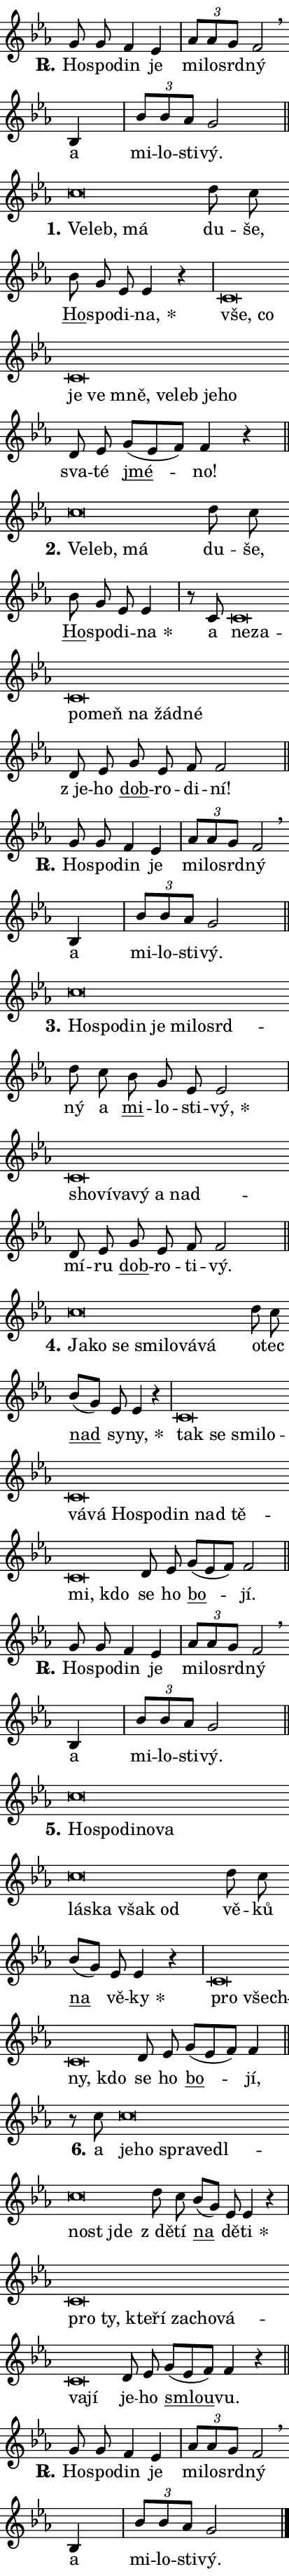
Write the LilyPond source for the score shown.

\version "2.22.1"
\header { tagline = "" }
\paper {
  indent = 0\cm
  top-margin = 0\cm
  right-margin = 0\cm
  bottom-margin = 0\cm
  left-margin = 0\cm
  paper-width = 7\cm
  page-breaking = #ly:one-page-breaking
  system-system-spacing.basic-distance = #11
  score-system-spacing.basic-distance = #11
  ragged-last = ##f
}


%% Author: Thomas Morley
%% https://lists.gnu.org/archive/html/lilypond-user/2020-05/msg00002.html
#(define (line-position grob)
"Returns position of @var[grob} in current system:
   @code{'start}, if at first time-step
   @code{'end}, if at last time-step
   @code{'middle} otherwise
"
  (let* ((col (ly:item-get-column grob))
         (ln (ly:grob-object col 'left-neighbor))
         (rn (ly:grob-object col 'right-neighbor))
         (col-to-check-left (if (ly:grob? ln) ln col))
         (col-to-check-right (if (ly:grob? rn) rn col))
         (break-dir-left
           (and
             (ly:grob-property col-to-check-left 'non-musical #f)
             (ly:item-break-dir col-to-check-left)))
         (break-dir-right
           (and
             (ly:grob-property col-to-check-right 'non-musical #f)
             (ly:item-break-dir col-to-check-right))))
        (cond ((eqv? 1 break-dir-left) 'start)
              ((eqv? -1 break-dir-right) 'end)
              (else 'middle))))

#(define (tranparent-at-line-position vctor)
  (lambda (grob)
  "Relying on @code{line-position} select the relevant enry from @var{vctor}.
Used to determine transparency,"
    (case (line-position grob)
      ((end) (not (vector-ref vctor 0)))
      ((middle) (not (vector-ref vctor 1)))
      ((start) (not (vector-ref vctor 2))))))

noteHeadBreakVisibility =
#(define-music-function (break-visibility)(vector?)
"Makes @code{NoteHead}s transparent relying on @var{break-visibility}"
#{
  \override NoteHead.transparent =
    #(tranparent-at-line-position break-visibility)
#})

#(define delete-ledgers-for-transparent-note-heads
  (lambda (grob)
    "Reads whether a @code{NoteHead} is transparent.
If so this @code{NoteHead} is removed from @code{'note-heads} from
@var{grob}, which is supposed to be @code{LedgerLineSpanner}.
As a result ledgers are not printed for this @code{NoteHead}"
    (let* ((nhds-array (ly:grob-object grob 'note-heads))
           (nhds-list
             (if (ly:grob-array? nhds-array)
                 (ly:grob-array->list nhds-array)
                 '()))
           ;; Relies on the transparent-property being done before
           ;; Staff.LedgerLineSpanner.after-line-breaking is executed.
           ;; This is fragile ...
           (to-keep
             (remove
               (lambda (nhd)
                 (ly:grob-property nhd 'transparent #f))
               nhds-list)))
      ;; TODO find a better method to iterate over grob-arrays, similiar
      ;; to filter/remove etc for lists
      ;; For now rebuilt from scratch
      (set! (ly:grob-object grob 'note-heads)  '())
      (for-each
        (lambda (nhd)
          (ly:pointer-group-interface::add-grob grob 'note-heads nhd))
        to-keep))))

hideNotes = {
  \noteHeadBreakVisibility #begin-of-line-visible
}
unHideNotes = {
  \noteHeadBreakVisibility #all-visible
}

% work-around for resetting accidentals
% https://lilypond.org/doc/v2.23/Documentation/notation/displaying-rhythms#unmetered-music
cadenzaMeasure = {
  \cadenzaOff
  \partial 1024 s1024
  \cadenzaOn
}

#(define-markup-command (accent layout props text) (markup?)
  "Underline accented syllable"
  (interpret-markup layout props
    #{\markup \override #'(offset . 4.3) \underline { #text }#}))

responsum = \markup \concat {
  "R" \hspace #-1.05 \path #0.1 #'((moveto 0 0.07) (lineto 0.9 0.8)) \hspace #0.05 "."
}

\layout {
    \context {
        \Staff
        \remove "Time_signature_engraver"
        \override LedgerLineSpanner.after-line-breaking = #delete-ledgers-for-transparent-note-heads
    }
    \context {
        \Voice {
            \override NoteHead.output-attributes = #'((class . "notehead"))
            \override Hairpin.height = #0.55
        }
    }
    \context {
        \Lyrics {
            \override StanzaNumber.output-attributes = #'((class . "stanzanumber"))
            \override LyricSpace.minimum-distance = #0.9
            \override LyricText.font-name = #"TeX Gyre Schola"
            \override LyricText.font-size = 1
            \override StanzaNumber.font-name = #"TeX Gyre Schola Bold"
            \override StanzaNumber.font-size = 1
        }
    }
}

% magnetic-lyrics.ily
%
%   written by
%     Jean Abou Samra <jean@abou-samra.fr>
%     Werner Lemberg <wl@gnu.org>
%
%   adapted by
%     Jiri Hon <jiri.hon@gmail.com>
%
% Version 2022-Apr-15

% https://www.mail-archive.com/lilypond-user@gnu.org/msg149350.html

#(define (Left_hyphen_pointer_engraver context)
   "Collect syllable-hyphen-syllable occurrences in lyrics and store
them in properties.  This engraver only looks to the left.  For
example, if the lyrics input is @code{foo -- bar}, it does the
following.

@itemize @bullet
@item
Set the @code{text} property of the @code{LyricHyphen} grob between
@q{foo} and @q{bar} to @code{foo}.

@item
Set the @code{left-hyphen} property of the @code{LyricText} grob with
text @q{foo} to the @code{LyricHyphen} grob between @q{foo} and
@q{bar}.
@end itemize

Use this auxiliary engraver in combination with the
@code{lyric-@/text::@/apply-@/magnetic-@/offset!} hook."
   (let ((hyphen #f)
         (text #f))
     (make-engraver
      (acknowledgers
       ((lyric-syllable-interface engraver grob source-engraver)
        (set! text grob)))
      (end-acknowledgers
       ((lyric-hyphen-interface engraver grob source-engraver)
        ;(when (not (grob::has-interface grob 'lyric-space-interface))
          (set! hyphen grob)));)
      ((stop-translation-timestep engraver)
       (when (and text hyphen)
         (ly:grob-set-object! text 'left-hyphen hyphen))
       (set! text #f)
       (set! hyphen #f)))))

#(define (lyric-text::apply-magnetic-offset! grob)
   "If the space between two syllables is less than the value in
property @code{LyricText@/.details@/.squash-threshold}, move the right
syllable to the left so that it gets concatenated with the left
syllable.

Use this function as a hook for
@code{LyricText@/.after-@/line-@/breaking} if the
@code{Left_@/hyphen_@/pointer_@/engraver} is active."
   (let ((hyphen (ly:grob-object grob 'left-hyphen #f)))
     (when hyphen
       (let ((left-text (ly:spanner-bound hyphen LEFT)))
         (when (grob::has-interface left-text 'lyric-syllable-interface)
           (let* ((common (ly:grob-common-refpoint grob left-text X))
                  (this-x-ext (ly:grob-extent grob common X))
                  (left-x-ext
                   (begin
                     ;; Trigger magnetism for left-text.
                     (ly:grob-property left-text 'after-line-breaking)
                     (ly:grob-extent left-text common X)))
                  ;; `delta` is the gap width between two syllables.
                  (delta (- (interval-start this-x-ext)
                            (interval-end left-x-ext)))
                  (details (ly:grob-property grob 'details))
                  (threshold (assoc-get 'squash-threshold details 0.2)))
             (when (< delta threshold)
               (let* (;; We have to manipulate the input text so that
                      ;; ligatures crossing syllable boundaries are not
                      ;; disabled.  For languages based on the Latin
                      ;; script this is essentially a beautification.
                      ;; However, for non-Western scripts it can be a
                      ;; necessity.
                      (lt (ly:grob-property left-text 'text))
                      (rt (ly:grob-property grob 'text))
                      (is-space (grob::has-interface hyphen 'lyric-space-interface))
                      (space (if is-space " " ""))
                      (space-markup (grob-interpret-markup grob " "))
                      (space-size (interval-length (ly:stencil-extent space-markup X)))
                      (extra-delta (if is-space space-size 0))
                      ;; Append new syllable.
                      (ltrt-space (if (and (string? lt) (string? rt))
                                (string-append lt space rt)
                                (make-concat-markup (list lt space rt))))
                      ;; Right-align `ltrt` to the right side.
                      (ltrt-space-markup (grob-interpret-markup
                               grob
                               (make-translate-markup
                                (cons (interval-length this-x-ext) 0)
                                (make-right-align-markup ltrt-space)))))
                 (begin
                   ;; Don't print `left-text`.
                   (ly:grob-set-property! left-text 'stencil #f)
                   ;; Set text and stencil (which holds all collected
                   ;; syllables so far) and shift it to the left.
                   (ly:grob-set-property! grob 'text ltrt-space)
                   (ly:grob-set-property! grob 'stencil ltrt-space-markup)
                   (ly:grob-translate-axis! grob (- (- delta extra-delta)) X))))))))))


#(define (lyric-hyphen::displace-bounds-first grob)
   ;; Make very sure this callback isn't triggered too early.
   (let ((left (ly:spanner-bound grob LEFT))
         (right (ly:spanner-bound grob RIGHT)))
     (ly:grob-property left 'after-line-breaking)
     (ly:grob-property right 'after-line-breaking)
     (ly:lyric-hyphen::print grob)))

squashThreshold = #0.4

\layout {
  \context {
    \Lyrics
    \consists #Left_hyphen_pointer_engraver
    \override LyricText.after-line-breaking =
      #lyric-text::apply-magnetic-offset!
    \override LyricHyphen.stencil = #lyric-hyphen::displace-bounds-first
    \override LyricText.details.squash-threshold = \squashThreshold
    \override LyricHyphen.minimum-distance = 0
    \override LyricHyphen.minimum-length = \squashThreshold
  }
}

squash = \override LyricText.details.squash-threshold = 9999
unSquash = \override LyricText.details.squash-threshold = \squashThreshold

left = \override LyricText.self-alignment-X = #LEFT
unLeft = \revert LyricText.self-alignment-X

starOffset = #(lambda (grob) 
                (let ((x_offset (ly:self-alignment-interface::aligned-on-x-parent grob)))
                  (if (= x_offset 0) 0 (+ x_offset 1.2))))

star = #(define-music-function (syllable)(string?)
"Append star separator at the end of a syllable"
#{
  \once \override LyricText.X-offset = #starOffset
  \lyricmode { \markup {
    #syllable
    \override #'((font-name . "TeX Gyre Schola Bold")) \hspace #0.2 \lower #0.65 \larger "*"
  } }
#})

starAccent = #(define-music-function (syllable)(string?)
"Append star separator at the end of a syllable and make accent"
#{
  \once \override LyricText.X-offset = #starOffset
  \lyricmode { \markup {
    \accent #syllable
    \override #'((font-name . "TeX Gyre Schola Bold")) \hspace #0.2 \lower #0.65 \larger "*"
  } }
#})

breath = #(define-music-function (syllable)(string?)
"Append breathing indicator at the end of a syllable"
#{
  \lyricmode { \markup { #syllable "+" } }
#})

optionalBreath = #(define-music-function (syllable)(string?)
"Append optional breathing indicator at the end of a syllable"
#{
  \lyricmode { \markup { #syllable "(+)" } }
#})


\score {
    <<
        \new Voice = "melody" { \cadenzaOn \key es \major \relative { g'8 g f4 es \cadenzaMeasure \bar "|" \tuplet 3/2 { as8[ as g] } f2 \breathe \bar "" bes,4 \cadenzaMeasure \bar "|" \tuplet 3/2 {bes'8[ bes as] } g2 \cadenzaMeasure \bar "||" \break }
\relative { c''\breve*1/16 \hideNotes \breve*1/16 \breve*1/16 \bar "" \unHideNotes d8 c \bar "" bes g es es4 r \cadenzaMeasure \bar "|" c\breve*1/16 \hideNotes \breve*1/16 \bar "" \breve*1/16 \bar "" \breve*1/16 \bar "" \breve*1/16 \bar "" \breve*1/16 \bar "" \breve*1/16 \bar "" \breve*1/16 \breve*1/16 \bar "" \unHideNotes d8 es \bar "" g[( es f)] f4 r \cadenzaMeasure \bar "||" \break }
\relative { c''\breve*1/16 \hideNotes \breve*1/16 \breve*1/16 \bar "" \unHideNotes d8 c \bar "" bes g es es4 \cadenzaMeasure \bar "|" r8 c8 c\breve*1/16 \hideNotes \breve*1/16 \bar "" \breve*1/16 \bar "" \breve*1/16 \bar "" \breve*1/16 \bar "" \breve*1/16 \breve*1/16 \bar "" \unHideNotes d8 es \bar "" g es f f2 \cadenzaMeasure \bar "||" \break }
\relative { g'8 g f4 es \cadenzaMeasure \bar "|" \tuplet 3/2 { as8[ as g] } f2 \breathe \bar "" bes,4 \cadenzaMeasure \bar "|" \tuplet 3/2 {bes'8[ bes as] } g2 \cadenzaMeasure \bar "||" \break }
\relative { c''\breve*1/16 \hideNotes \breve*1/16 \bar "" \breve*1/16 \bar "" \breve*1/16 \bar "" \breve*1/16 \bar "" \breve*1/16 \breve*1/16 \bar "" \unHideNotes d8 c \bar "" bes g es es2 \cadenzaMeasure \bar "|" c\breve*1/16 \hideNotes \breve*1/16 \bar "" \breve*1/16 \bar "" \breve*1/16 \bar "" \breve*1/16 \breve*1/16 \bar "" \unHideNotes d8 es \bar "" g es f f2 \cadenzaMeasure \bar "||" \break }
\relative { c''\breve*1/16 \hideNotes \breve*1/16 \bar "" \breve*1/16 \bar "" \breve*1/16 \bar "" \breve*1/16 \bar "" \breve*1/16 \breve*1/16 \bar "" \unHideNotes d8 c \bar "" bes[( g)] es es4 r \cadenzaMeasure \bar "|" c\breve*1/16 \hideNotes \breve*1/16 \bar "" \breve*1/16 \bar "" \breve*1/16 \bar "" \breve*1/16 \bar "" \breve*1/16 \bar "" \breve*1/16 \bar "" \breve*1/16 \bar "" \breve*1/16 \bar "" \breve*1/16 \bar "" \breve*1/16 \bar "" \breve*1/16 \breve*1/16 \bar "" \unHideNotes d8 es \bar "" g[( es f)] f2 \cadenzaMeasure \bar "||" \break }
\relative { g'8 g f4 es \cadenzaMeasure \bar "|" \tuplet 3/2 { as8[ as g] } f2 \breathe \bar "" bes,4 \cadenzaMeasure \bar "|" \tuplet 3/2 {bes'8[ bes as] } g2 \cadenzaMeasure \bar "||" \break }
\relative { c''\breve*1/16 \hideNotes \breve*1/16 \bar "" \breve*1/16 \bar "" \breve*1/16 \bar "" \breve*1/16 \bar "" \breve*1/16 \bar "" \breve*1/16 \bar "" \breve*1/16 \breve*1/16 \bar "" \unHideNotes d8 c \bar "" bes[( g)] es es4 r \cadenzaMeasure \bar "|" c\breve*1/16 \hideNotes \breve*1/16 \bar "" \breve*1/16 \breve*1/16 \bar "" \unHideNotes d8 es \bar "" g[( es f)] f4 \cadenzaMeasure \bar "||" \break }
\relative { r8 c''8 c\breve*1/16 \hideNotes \breve*1/16 \bar "" \breve*1/16 \bar "" \breve*1/16 \bar "" \breve*1/16 \bar "" \breve*1/16 \breve*1/16 \bar "" \unHideNotes d8 c \bar "" bes[( g)] es es4 r \cadenzaMeasure \bar "|" c\breve*1/16 \hideNotes \breve*1/16 \bar "" \breve*1/16 \bar "" \breve*1/16 \bar "" \breve*1/16 \bar "" \breve*1/16 \bar "" \breve*1/16 \bar "" \breve*1/16 \breve*1/16 \bar "" \unHideNotes d8 es \bar "" g[( es f)] f4 r \cadenzaMeasure \bar "||" \break }
\relative { g'8 g f4 es \cadenzaMeasure \bar "|" \tuplet 3/2 { as8[ as g] } f2 \breathe \bar "" bes,4 \cadenzaMeasure \bar "|" \tuplet 3/2 {bes'8[ bes as] } g2 \cadenzaMeasure \bar "||" \break } \bar "|." }
        \new Lyrics \lyricsto "melody" { \lyricmode { \set stanza = \responsum
Ho -- spo -- din je mi -- lo -- srd -- ný a mi -- lo -- sti -- vý.
\set stanza = "1."
\left Ve -- \squash leb, má \unLeft \unSquash du -- še, \markup \accent Ho -- spo -- di -- \star na, \left vše, \squash co je ve mně, ve -- leb je -- ho \unLeft \unSquash sva -- té \markup \accent jmé -- no!
\set stanza = "2."
\left Ve -- \squash leb, má \unLeft \unSquash du -- še, \markup \accent Ho -- spo -- di -- \star na a \left ne -- \squash za -- po -- meň na žád -- né \unLeft \unSquash "z je" -- ho \markup \accent dob -- ro -- di -- ní!
\set stanza = \responsum
Ho -- spo -- din je mi -- lo -- srd -- ný a mi -- lo -- sti -- vý.
\set stanza = "3."
\left Ho -- \squash spo -- din je mi -- lo -- srd -- \unLeft \unSquash ný a \markup \accent mi -- lo -- sti -- \star vý, \left sho -- \squash ví -- va -- vý a nad -- \unLeft \unSquash mí -- ru \markup \accent dob -- ro -- ti -- vý.
\set stanza = "4."
\left Ja -- \squash ko se smi -- lo -- vá -- vá \unLeft \unSquash o -- tec \markup \accent nad sy -- \star ny, \left tak \squash se smi -- lo -- vá -- vá Ho -- spo -- din nad tě -- mi, kdo \unLeft \unSquash se ho \markup \accent bo -- jí.
\set stanza = \responsum
Ho -- spo -- din je mi -- lo -- srd -- ný a mi -- lo -- sti -- vý.
\set stanza = "5."
\left Ho -- \squash spo -- di -- no -- va lá -- ska však od \unLeft \unSquash vě -- ků \markup \accent na vě -- \star ky \left pro \squash všech -- ny, kdo \unLeft \unSquash se ho \markup \accent bo -- jí,
\set stanza = "6."
a \left je -- \squash ho spra -- ve -- dl -- nost jde \unLeft \unSquash "z dě" -- tí \markup \accent na dě -- \star ti \left pro \squash ty, kte -- ří za -- cho -- vá -- va -- jí \unLeft \unSquash je -- ho \markup \accent smlou -- vu.
\set stanza = \responsum
Ho -- spo -- din je mi -- lo -- srd -- ný a mi -- lo -- sti -- vý. } }
    >>
    \layout {}
}
